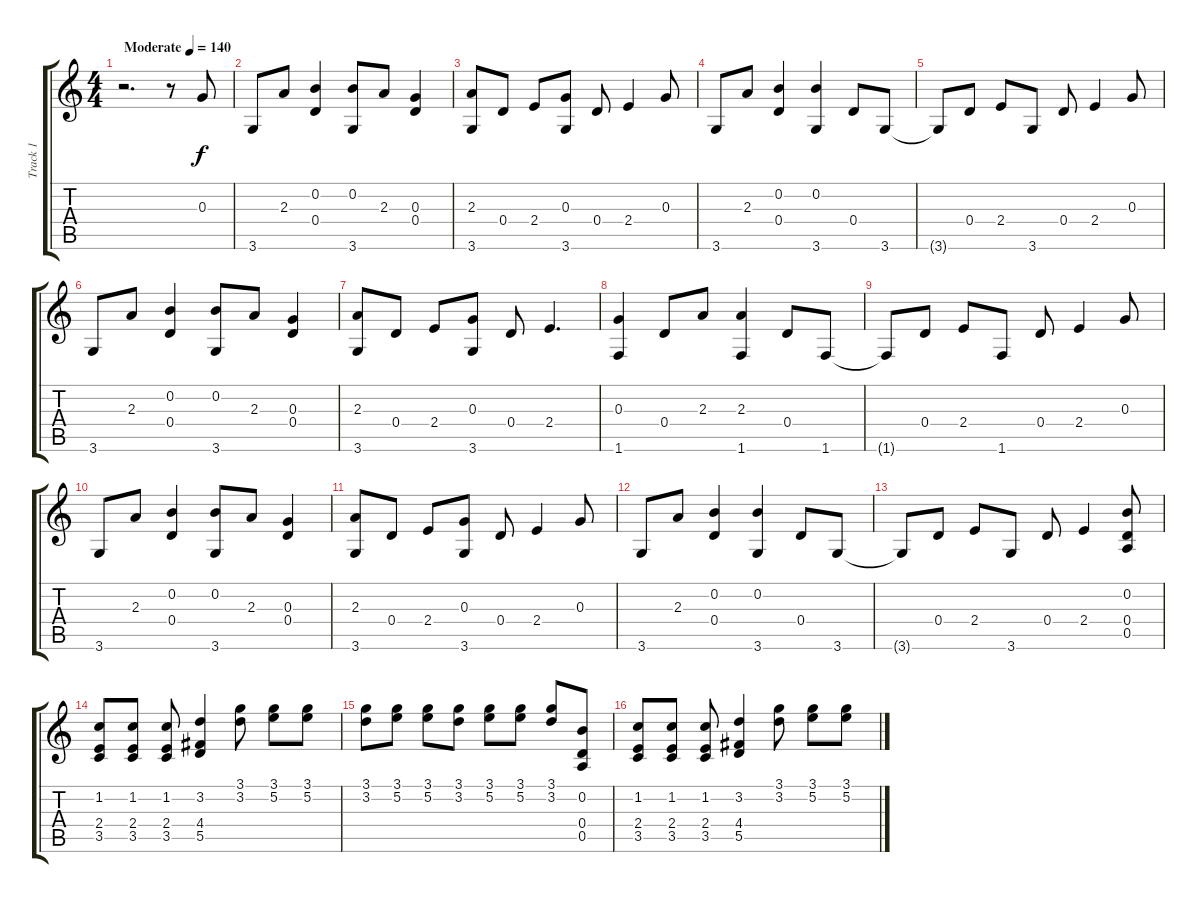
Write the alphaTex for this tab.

\track ("Track 1" "Track 1") {instrument acousticguitarsteel}
\staff {score tabs}
\tuning (E4 B3 G3 D3 A2 E2) {hide}
\ts (4 4)
\tempo (140 "Moderate")
\clef g2
\ks c
r.2{d dy f instrument acousticguitarsteel} r.8 0.3.8 |
3.6.8 2.3.8 (0.2 0.4).4 (0.2 3.6).8 2.3.8 (0.3 0.4).4 |
(2.3 3.6).8 0.4.8 2.4.8 (0.3 3.6).8 0.4.8 2.4.4 0.3.8 |
3.6.8 2.3.8 (0.2 0.4).4 (0.2 3.6).4 0.4.8 3.6.8 |
3.6{t}.8 0.4.8 2.4.8 3.6.8 0.4.8 2.4.4 0.3.8 |
3.6.8 2.3.8 (0.2 0.4).4 (0.2 3.6).8 2.3.8 (0.3 0.4).4 |
(2.3 3.6).8 0.4.8 2.4.8 (0.3 3.6).8 0.4.8 2.4.4{d} |
(0.3 1.6).4 0.4.8 2.3.8 (2.3 1.6).4 0.4.8 1.6.8 |
1.6{t}.8 0.4.8 2.4.8 1.6.8 0.4.8 2.4.4 0.3.8 |
3.6.8 2.3.8 (0.2 0.4).4 (0.2 3.6).8 2.3.8 (0.3 0.4).4 |
(2.3 3.6).8 0.4.8 2.4.8 (0.3 3.6).8 0.4.8 2.4.4 0.3.8 |
3.6.8 2.3.8 (0.2 0.4).4 (0.2 3.6).4 0.4.8 3.6.8 |
3.6{t}.8 0.4.8 2.4.8 3.6.8 0.4.8 2.4.4 (0.2 0.4 0.5).8 |
(1.2 2.4 3.5).8 (1.2 2.4 3.5).8 (1.2 2.4 3.5).8 (3.2 4.4 5.5).4 (3.1 3.2).8 (3.1 5.2).8 (3.1 5.2).8 |
(3.1 3.2).8 (3.1 5.2).8 (3.1 5.2).8 (3.1 3.2).8 (3.1 5.2).8 (3.1 5.2).8 (3.1 3.2).8 (0.2 0.4 0.5).8 |
(1.2 2.4 3.5).8 (1.2 2.4 3.5).8 (1.2 2.4 3.5).8 (3.2 4.4 5.5).4 (3.1 3.2).8 (3.1 5.2).8 (3.1 5.2).8
